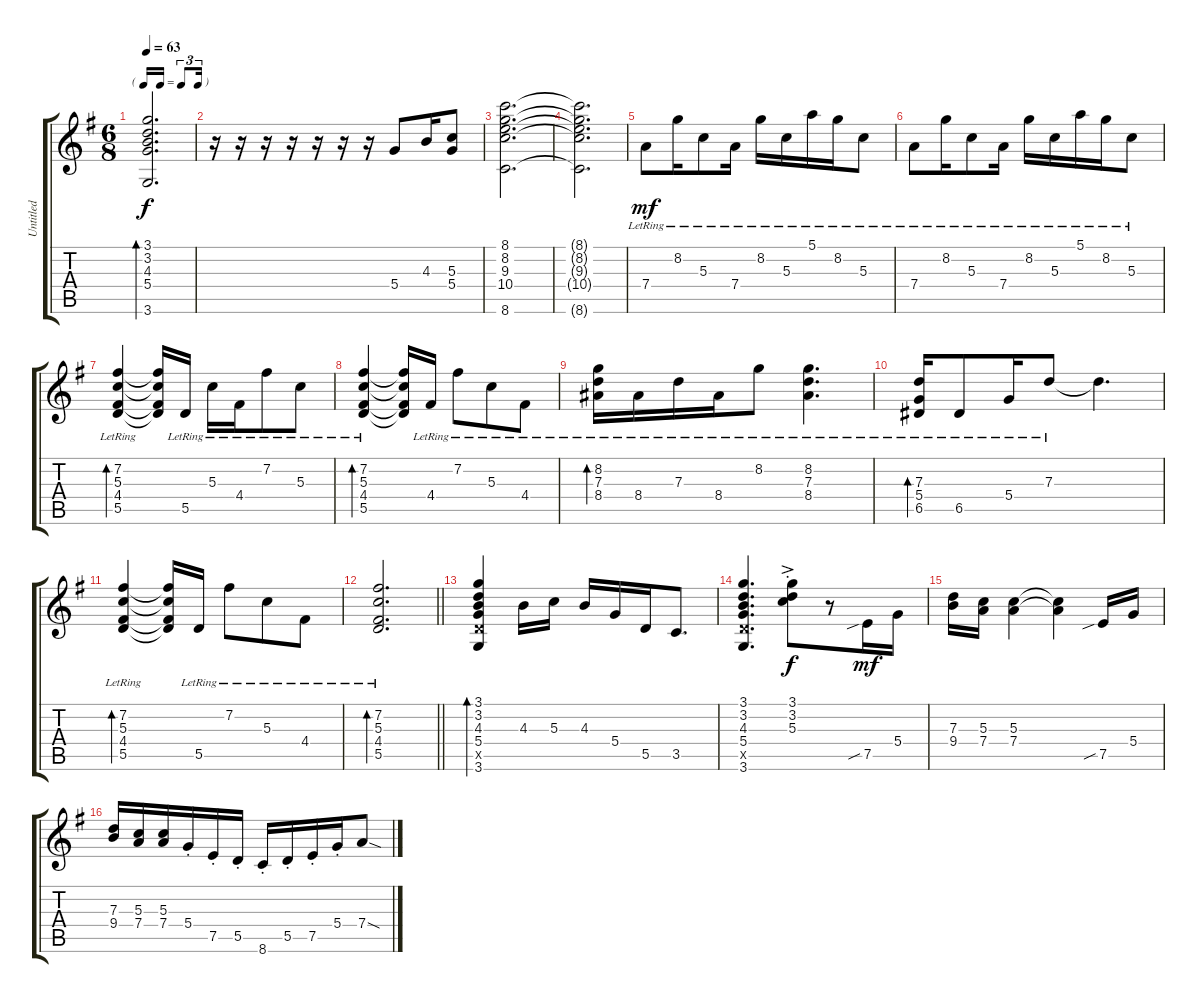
\track ("Untitled" "Untitled") {instrument electricguitarjazz}
\staff {score tabs}
\tuning (E4 B3 G3 D3 A2 E2) {hide}
\ts (6 8)
\tf triplet16th
\tempo 63
\clef g2
\ks g
(3.1 3.2 4.3 5.4 3.6).2{d bd 60 dy f} |
r.16 r.16 r.16 r.16 r.16 r.16 r.16 5.4.8 4.3.16 (5.3 5.4).8 |
(8.1 8.2 9.3 10.4 8.6).2{d} |
(8.1{t} 8.2{t} 9.3{t} 10.4{t} 8.6{t}).2{d} |
7.4{lr}.8{dy mf} 8.2{lr}.16 5.3{lr}.8 7.4{lr}.16 8.2{lr}.16 5.3{lr}.16 5.1{lr}.16 8.2{lr}.16 5.3{lr}.8 |
7.4{lr}.8 8.2{lr}.16 5.3{lr}.8 7.4{lr}.16 8.2{lr}.16 5.3{lr}.16 5.1{lr}.16 8.2{lr}.16 5.3{lr}.8 |
(7.2{lr} 5.3{lr} 4.4{lr} 5.5{lr}).4{bd 30} (7.2{t} 5.3{t} 4.4{t} 5.5{t}).16 5.5{lr}.16 5.3{lr}.16 4.4{lr}.16 7.2{lr}.8 5.3{lr}.8 |
(7.2{lr} 5.3{lr} 4.4{lr} 5.5{lr}).4{bd 30} (7.2{t} 5.3{t} 4.4{t} 5.5{t}).16 4.4{lr}.16 7.2{lr}.8 5.3{lr}.8 4.4{lr}.8 |
(8.2{lr} 7.3{lr} 8.4{lr}).16{bd 30} 8.4{lr}.16 7.3{lr}.16 8.4{lr}.16 8.2{lr}.8 (8.2{lr} 7.3{lr} 8.4{lr}).4{d} |
(7.3{lr} 5.4{lr} 6.5{lr}).16{bd 30} 6.5{lr}.8 5.4{lr}.16 7.3{lr}.8 7.3{t}.4{d} |
(7.2{lr} 5.3{lr} 4.4{lr} 5.5{lr}).4{bd 30} (7.2{t} 5.3{t} 4.4{t} 5.5{t}).16 5.5{lr}.16 7.2{lr}.8 5.3{lr}.8 4.4{lr}.8 |
\barLineRight lightlight
(7.2{lr} 5.3{lr} 4.4{lr} 5.5{lr}).2{d bd 30} |
(3.1 3.2 4.3 5.4 5.5{x} 3.6).4{bd 30} 4.3.16 5.3.16 4.3.16 5.4.16 5.5.16 3.5.8{d} |
(3.1 3.2 4.3 5.4 5.5{x} 3.6).4{d} (3.1{ac st} 3.2{ac st} 5.3{ac st}).8{dy f} r.8 7.5{sib}.16{dy mf} 5.4.16 |
(7.3 9.4).16 (5.3 7.4).16 (5.3 7.4).4 (5.3{t} 7.4{t}).4 7.5{sib}.16 5.4.16 |
(7.3 9.4).16 (5.3 7.4).16 (5.3 7.4).16 5.4{st}.16 7.5{st}.16 5.5{st}.16 8.6{st}.16 5.5{st}.16 7.5{st}.16 5.4{st}.16 7.4{sod}.8
